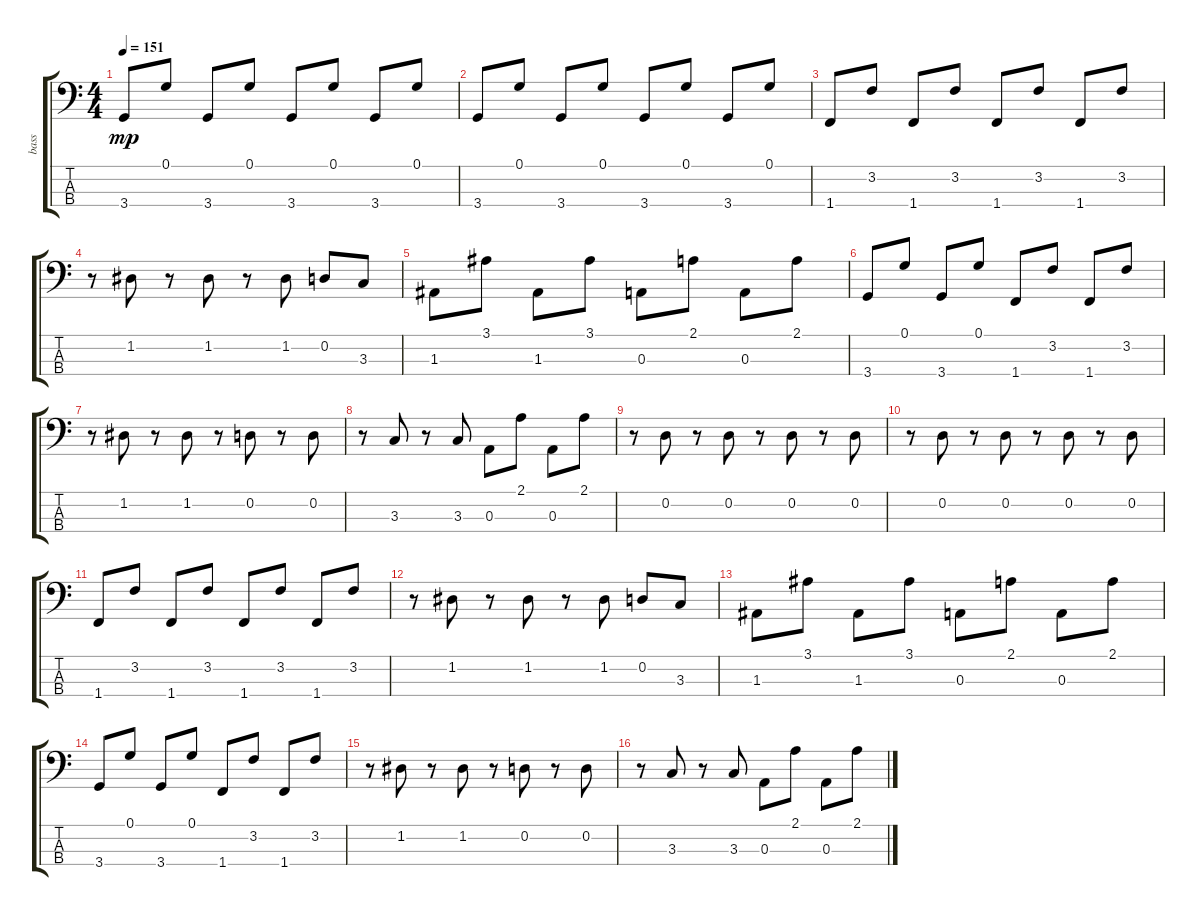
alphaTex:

\track ("bass" "bass") {instrument fretlessbass}
\staff {score tabs}
\tuning (G2 D2 A1 E1) {hide}
\ts (4 4)
\tempo 151
\clef f4
\ks c
3.4.8{dy mp} 0.1.8 3.4.8 0.1.8 3.4.8 0.1.8 3.4.8 0.1.8 |
3.4.8 0.1.8 3.4.8 0.1.8 3.4.8 0.1.8 3.4.8 0.1.8 |
1.4.8 3.2.8 1.4.8 3.2.8 1.4.8 3.2.8 1.4.8 3.2.8 |
r.8 1.2.8 r.8 1.2.8 r.8 1.2.8 0.2.8 3.3.8 |
1.3.8 3.1.8 1.3.8 3.1.8 0.3.8 2.1.8 0.3.8 2.1.8 |
3.4.8 0.1.8 3.4.8 0.1.8 1.4.8 3.2.8 1.4.8 3.2.8 |
r.8 1.2.8 r.8 1.2.8 r.8 0.2.8 r.8 0.2.8 |
r.8 3.3.8 r.8 3.3.8 0.3.8 2.1.8 0.3.8 2.1.8 |
r.8 0.2.8 r.8 0.2.8 r.8 0.2.8 r.8 0.2.8 |
r.8 0.2.8 r.8 0.2.8 r.8 0.2.8 r.8 0.2.8 |
1.4.8 3.2.8 1.4.8 3.2.8 1.4.8 3.2.8 1.4.8 3.2.8 |
r.8 1.2.8 r.8 1.2.8 r.8 1.2.8 0.2.8 3.3.8 |
1.3.8 3.1.8 1.3.8 3.1.8 0.3.8 2.1.8 0.3.8 2.1.8 |
3.4.8 0.1.8 3.4.8 0.1.8 1.4.8 3.2.8 1.4.8 3.2.8 |
r.8 1.2.8 r.8 1.2.8 r.8 0.2.8 r.8 0.2.8 |
r.8 3.3.8 r.8 3.3.8 0.3.8 2.1.8 0.3.8 2.1.8
